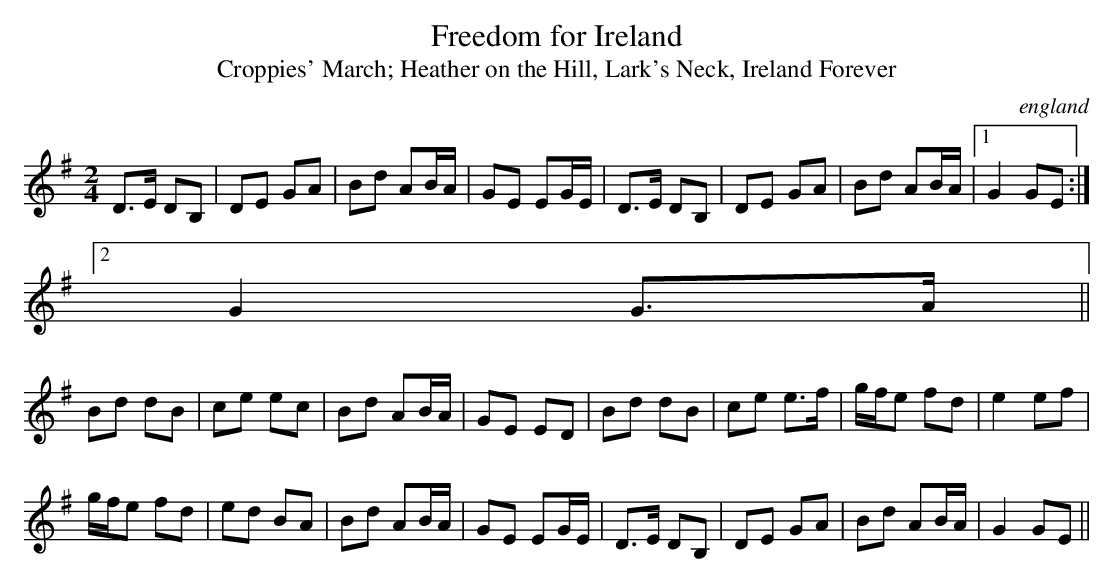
X:1
T: Freedom for Ireland
T: Croppies' March; Heather on the Hill, Lark's Neck, Ireland Forever
O:england
M:2/4
L:1/8
K:G
D>E DB,|DE GA|Bd AB/2A/2|GE EG/2E/2|D>E DB,|DE GA|Bd AB/2A/2|1 G2 GE:|2
G2 G>A||
Bd dB|ce ec|Bd AB/2A/2|GE ED|Bd dB|ce e>f|g/2f/2e fd|e2 ef|
g/2f/2e fd|ed BA|Bd AB/2A/2|GE EG/2E/2|D>E DB,|DE GA|Bd AB/2A/2|G2 GE||
